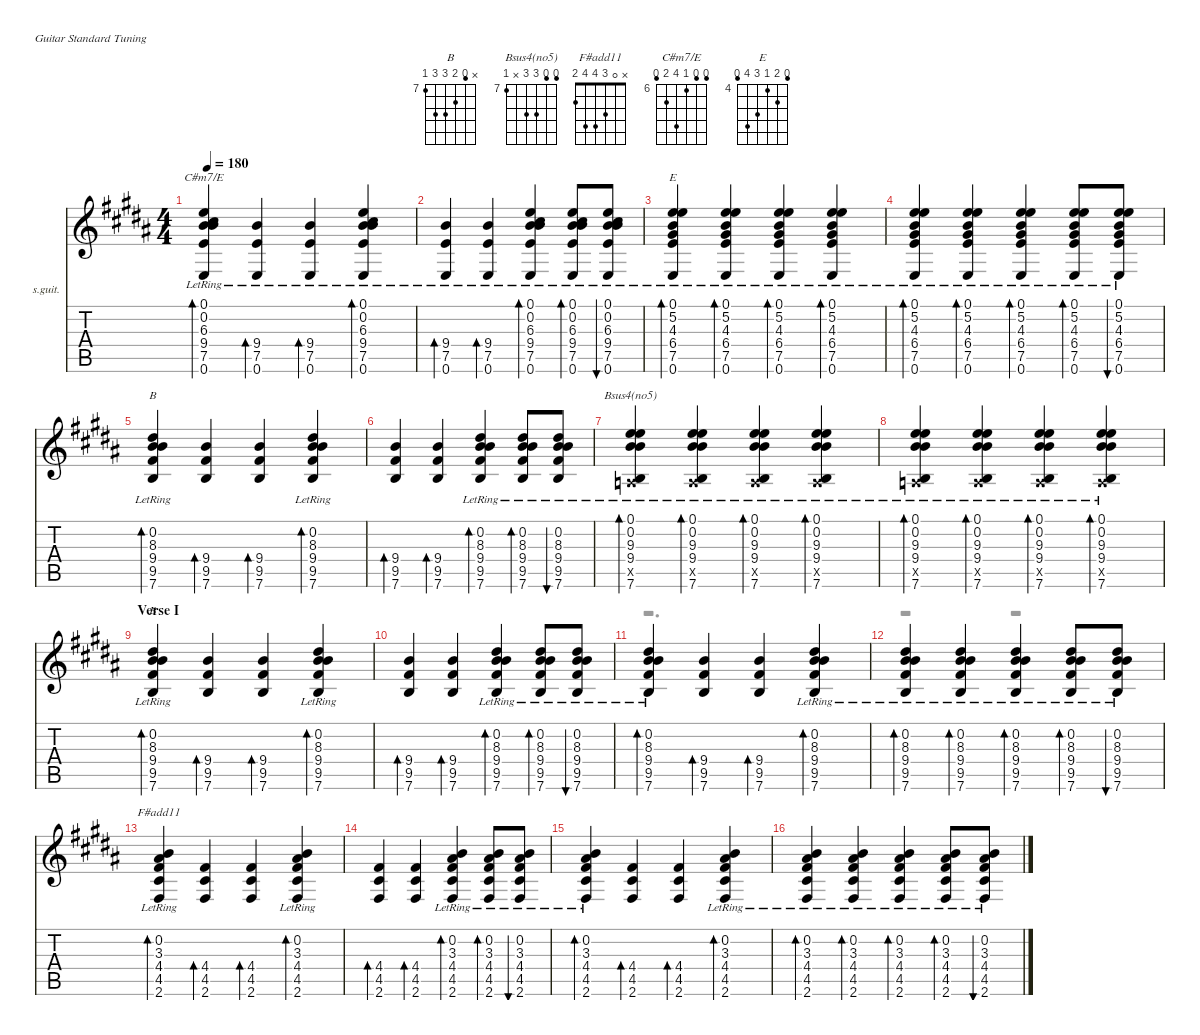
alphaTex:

\defaultSystemsLayout 4
\hideDynamics
\bracketExtendMode nobrackets
\firstSystemTrackNameOrientation horizontal
\otherSystemsTrackNameOrientation horizontal
\track ("Guitar III" "s.guit.") {instrument acousticguitarsteel}
\staff {score tabs}
\tuning (E4 B3 G3 D3 A2 E2)
\chord ("B" x 6 8 9 9 7) {firstfret 7 showfingering false}
\chord ("Bsus4(no5)" 6 6 9 9 x 7) {firstfret 7 showfingering false}
\chord ("F#add11" x 0 3 4 4 2) {showfingering false}
\chord ("C#m7/E" 5 5 6 9 7 5) {firstfret 6 showfingering false}
\chord ("E" 3 5 4 6 7 3) {firstfret 4 showfingering false}
\voice
\ts (4 4)
\tempo 180
\clef g2
\ks b
(0.6{lr} 7.5 9.4 6.3{lr} 0.2{lr} 0.1{lr}).4{bd 30 ch "C#m7/E" dy mp} (0.6{lr} 7.5 9.4).4{bd 30} (0.6{lr} 7.5 9.4).4{bd 30} (0.6{lr} 7.5 9.4 6.3{lr} 0.2{lr} 0.1{lr}).4{bd 30} |
(0.6{lr} 7.5 9.4).4{bd 30} (0.6{lr} 7.5 9.4).4{bd 30} (0.6{lr} 7.5 9.4 6.3{lr} 0.2{lr} 0.1{lr}).4{bd 30} (0.6 7.5 9.4 6.3{lr} 0.2{lr} 0.1{lr}).8{bd 30} (0.6 7.5 9.4 6.3{lr} 0.2{lr} 0.1{lr}).8{bu 30} |
(0.6{lr} 7.5 6.4 4.3 5.2 0.1{lr}).4{bd 30 ch "E"} (0.6{lr} 7.5 6.4 4.3 5.2 0.1{lr}).4{bd 30} (0.6{lr} 7.5 6.4 4.3 5.2 0.1{lr}).4{bd 30} (0.6{lr} 7.5 6.4 4.3 5.2 0.1{lr}).4{bd 30} |
(0.6{lr} 7.5 6.4 4.3 5.2 0.1{lr}).4{bd 30} (0.6{lr} 7.5 6.4 4.3 5.2 0.1{lr}).4{bd 30} (0.6{lr} 7.5 6.4 4.3 5.2 0.1{lr}).4{bd 30} (0.6{lr} 7.5 6.4 4.3 5.2 0.1{lr}).8{bd 30} (0.6{lr} 7.5 6.4 4.3 5.2 0.1{lr}).8{bu 30} |
(7.6 9.5 9.4 8.3{lr} 0.2{lr}).4{bd 30 ch "B"} (7.6 9.5 9.4).4{bd 30} (7.6 9.5 9.4).4{bd 30} (7.6 9.5 9.4 8.3{lr} 0.2{lr}).4{bd 30} |
(7.6 9.5 9.4).4{bd 30} (7.6 9.5 9.4).4{bd 30} (7.6 9.5 9.4 8.3 0.2{lr}).4{bd 30} (7.6 9.5 9.4 8.3 0.2{lr}).8{bd 30} (7.6 9.5 9.4 8.3 0.2{lr}).8{bu 30} |
(7.6 9.4 9.3 0.2{lr} 0.1{lr} 0.5{x}).4{bd 30 ch "Bsus4(no5)"} (7.6 9.4 9.3 0.2{lr} 0.1{lr} 0.5{x}).4{bd 30} (7.6 9.4 9.3 0.2{lr} 0.1{lr} 0.5{x}).4{bd 30} (7.6 9.4 9.3 0.2{lr} 0.1{lr} 0.5{x}).4{bd 30} |
(7.6 9.4 9.3 0.2{lr} 0.1{lr} 0.5{x}).4{bd 30} (7.6 9.4 9.3 0.2{lr} 0.1{lr} 0.5{x}).4{bd 30} (7.6 9.4 9.3 0.2{lr} 0.1{lr} 0.5{x}).4{bd 30} (7.6 9.4 9.3 0.2{lr} 0.1{lr} 0.5{x}).4{bd 30} |
\section ("" "Verse I")
(7.6 9.5 9.4 8.3{lr} 0.2{lr}).4{bd 30 ch "B"} (7.6 9.5 9.4).4{bd 30} (7.6 9.5 9.4).4{bd 30} (7.6 9.5 9.4 8.3{lr} 0.2{lr}).4{bd 30} |
(7.6 9.5 9.4).4{bd 30} (7.6 9.5 9.4).4{bd 30} (7.6 9.5 9.4 8.3 0.2{lr}).4{bd 30} (7.6 9.5 9.4 8.3 0.2{lr}).8{bd 30} (7.6 9.5 9.4 8.3 0.2{lr}).8{bu 30} |
(7.6 9.5 9.4 8.3{lr} 0.2{lr}).4{bd 30} (7.6 9.5 9.4).4{bd 30} (7.6 9.5 9.4).4{bd 30} (7.6 9.5 9.4 8.3 0.2{lr}).4{bd 30} |
(7.6 9.5 9.4 8.3 0.2{lr}).4{bd 30} (7.6 9.5 9.4 8.3 0.2{lr}).4{bd 30} (7.6 9.5 9.4 8.3 0.2{lr}).4{bd 30} (7.6 9.5 9.4 8.3 0.2{lr}).8{bd 30} (7.6 9.5 9.4 8.3 0.2{lr}).8{bu 30} |
(2.6 4.5 4.4 3.3{lr} 0.2{lr}).4{bd 30 ch "F#add11"} (2.6 4.5 4.4).4{bd 30} (2.6 4.5 4.4).4{bd 30} (2.6 4.5 4.4 3.3{lr} 0.2{lr}).4{bd 30} |
(2.6 4.5 4.4).4{bd 30} (2.6 4.5 4.4).4{bd 30} (2.6 4.5 4.4 3.3{lr} 0.2{lr}).4{bd 30} (2.6 4.5 4.4 3.3{lr} 0.2{lr}).8{bd 30} (2.6 4.5 4.4 3.3{lr} 0.2{lr}).8{bu 30} |
(2.6 4.5 4.4 3.3{lr} 0.2{lr}).4{bd 30} (2.6 4.5 4.4).4{bd 30} (2.6 4.5 4.4).4{bd 30} (2.6 4.5 4.4 3.3{lr} 0.2{lr}).4{bd 30} |
(2.6 4.5 4.4 3.3{lr} 0.2{lr}).4{bd 30} (2.6 4.5 4.4 3.3{lr} 0.2{lr}).4{bd 30} (2.6 4.5 4.4 3.3{lr} 0.2{lr}).4{bd 30} (2.6 4.5 4.4 3.3{lr} 0.2{lr}).8{bd 30} (2.6 4.5 4.4 3.3{lr} 0.2{lr}).8{bu 30}
\voice
\clef g2
\ottava regular
\simile none
\ks b
|
|
|
|
|
|
|
|
|
|
r.2{d dy mf} |
r.2 r.2 |
|
|
|
\voice
\clef g2
\ottava regular
\simile none
\ks b
|
|
|
|
|
|
|
|
|
|
r.2{d dy mf} |
r.2 r.2 |
|
|
|
\voice
\clef g2
\ottava regular
\simile none
\ks b
|
|
|
|
|
|
|
|
|
|
r.2{d dy mf} |
r.2 r.2 |
|
|
|
